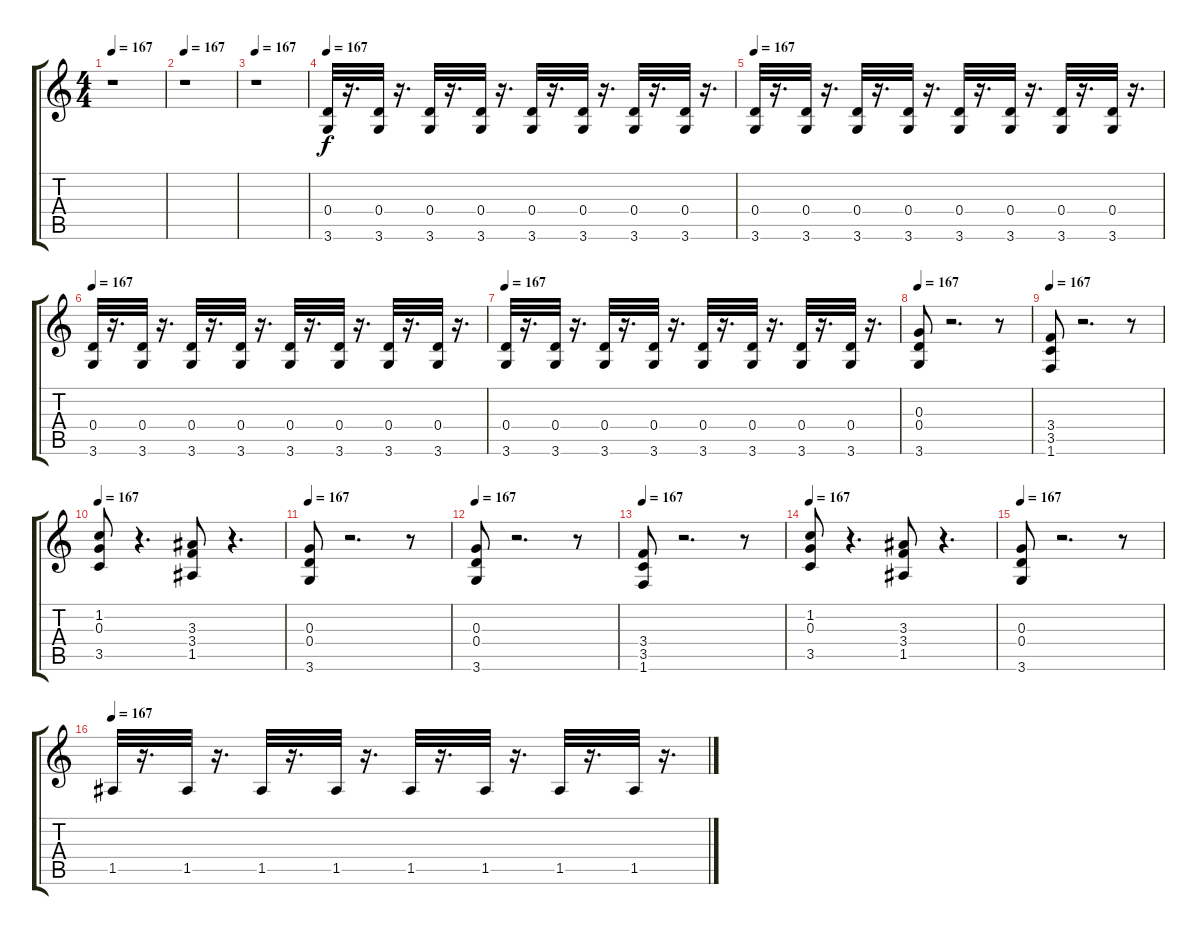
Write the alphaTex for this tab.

\track "" {instrument distortionguitar}
\staff {score tabs}
\tuning (E4 B3 G3 D3 A2 E2) {hide}
\ts (4 4)
\tempo 167
\clef g2
\ks c
r.1{dy f} |
\tempo 167
r.1 |
\tempo 167
r.1 |
\tempo 167
(0.4 3.6).32 r.16{d} (0.4 3.6).32 r.16{d} (0.4 3.6).32 r.16{d} (0.4 3.6).32 r.16{d} (0.4 3.6).32 r.16{d} (0.4 3.6).32 r.16{d} (0.4 3.6).32 r.16{d} (0.4 3.6).32 r.16{d} |
\tempo 167
(0.4 3.6).32 r.16{d} (0.4 3.6).32 r.16{d} (0.4 3.6).32 r.16{d} (0.4 3.6).32 r.16{d} (0.4 3.6).32 r.16{d} (0.4 3.6).32 r.16{d} (0.4 3.6).32 r.16{d} (0.4 3.6).32 r.16{d} |
\tempo 167
(0.4 3.6).32 r.16{d} (0.4 3.6).32 r.16{d} (0.4 3.6).32 r.16{d} (0.4 3.6).32 r.16{d} (0.4 3.6).32 r.16{d} (0.4 3.6).32 r.16{d} (0.4 3.6).32 r.16{d} (0.4 3.6).32 r.16{d} |
\tempo 167
(0.4 3.6).32 r.16{d} (0.4 3.6).32 r.16{d} (0.4 3.6).32 r.16{d} (0.4 3.6).32 r.16{d} (0.4 3.6).32 r.16{d} (0.4 3.6).32 r.16{d} (0.4 3.6).32 r.16{d} (0.4 3.6).32 r.16{d} |
\tempo 167
(0.3 0.4 3.6).8 r.2{d} r.8 |
\tempo 167
(3.4 3.5 1.6).8 r.2{d} r.8 |
\tempo 167
(1.2 0.3 3.5).8 r.4{d} (3.3 3.4 1.5).8 r.4{d} |
\tempo 167
(0.3 0.4 3.6).8 r.2{d} r.8 |
\tempo 167
(0.3 0.4 3.6).8 r.2{d} r.8 |
\tempo 167
(3.4 3.5 1.6).8 r.2{d} r.8 |
\tempo 167
(1.2 0.3 3.5).8 r.4{d} (3.3 3.4 1.5).8 r.4{d} |
\tempo 167
(0.3 0.4 3.6).8 r.2{d} r.8 |
\tempo 167
1.5.32 r.16{d} 1.5.32 r.16{d} 1.5.32 r.16{d} 1.5.32 r.16{d} 1.5.32 r.16{d} 1.5.32 r.16{d} 1.5.32 r.16{d} 1.5.32 r.16{d}
